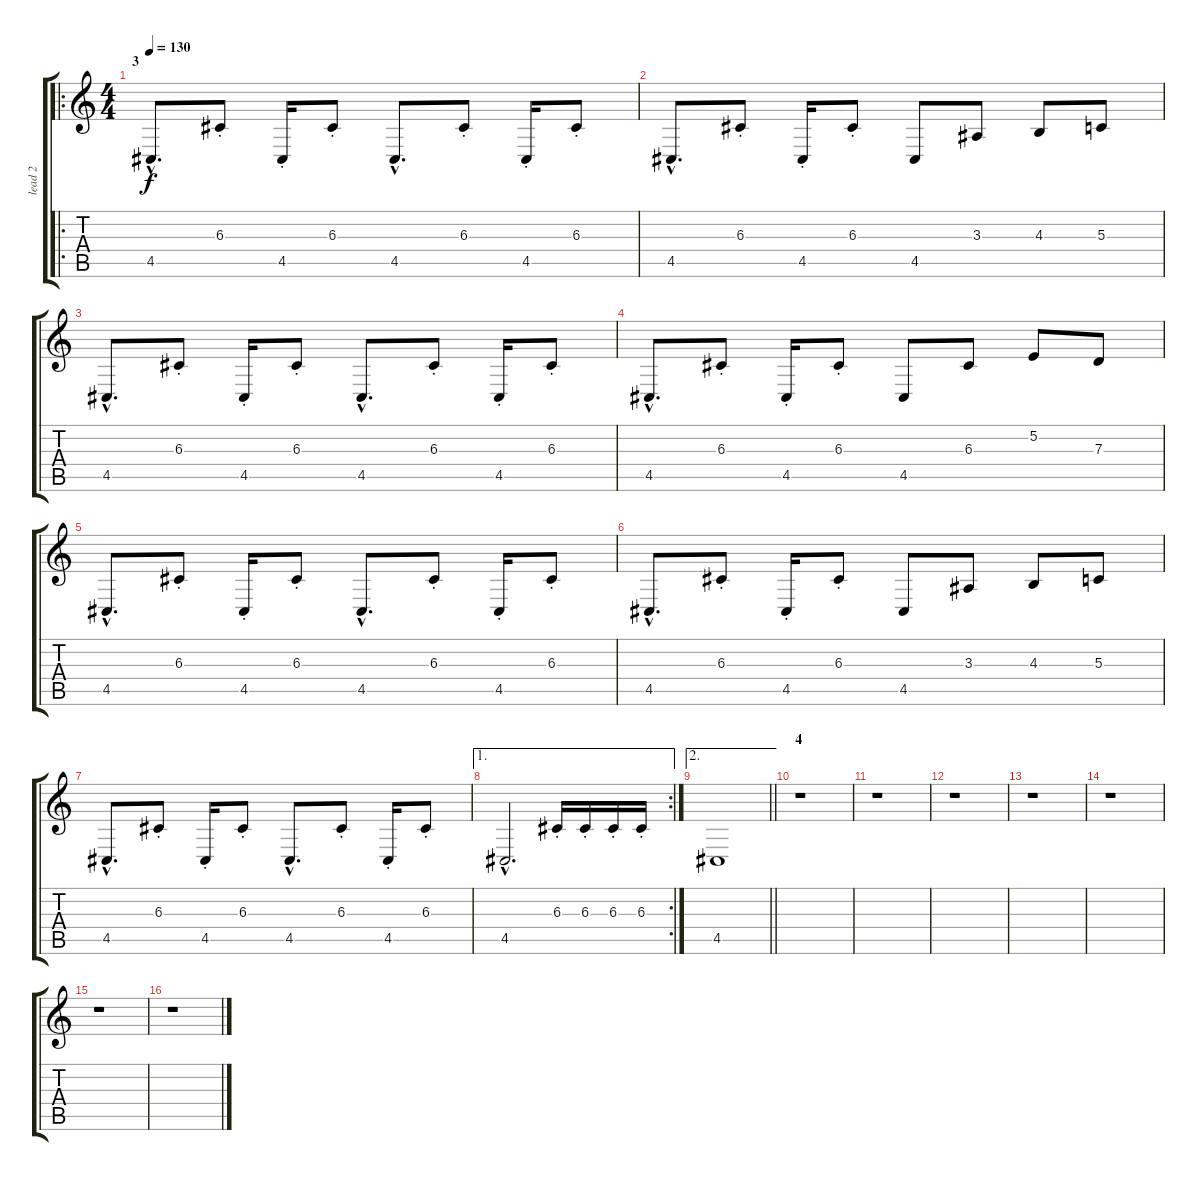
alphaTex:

\track ("lead 2" "lead 2") {instrument lead2sawtooth}
\staff {score tabs}
\tuning (E4 B3 G3 D3 A2 E2) {hide}
\ro
\ts (4 4)
\section ("" "3")
\tempo 130
\clef g2
\ks c
4.5{hac}.8{d dy f} 6.3{st}.8 4.5{st}.16 6.3{st}.8 4.5{hac}.8{d} 6.3{st}.8 4.5{st}.16 6.3{st}.8 |
4.5{hac}.8{d} 6.3{st}.8 4.5{st}.16 6.3{st}.8 4.5.8 3.3.8 4.3.8 5.3.8 |
4.5{hac}.8{d} 6.3{st}.8 4.5{st}.16 6.3{st}.8 4.5{hac}.8{d} 6.3{st}.8 4.5{st}.16 6.3{st}.8 |
4.5{hac}.8{d} 6.3{st}.8 4.5{st}.16 6.3{st}.8 4.5.8 6.3.8 5.2.8 7.3.8 |
4.5{hac}.8{d} 6.3{st}.8 4.5{st}.16 6.3{st}.8 4.5{hac}.8{d} 6.3{st}.8 4.5{st}.16 6.3{st}.8 |
4.5{hac}.8{d} 6.3{st}.8 4.5{st}.16 6.3{st}.8 4.5.8 3.3.8 4.3.8 5.3.8 |
4.5{hac}.8{d} 6.3{st}.8 4.5{st}.16 6.3{st}.8 4.5{hac}.8{d} 6.3{st}.8 4.5{st}.16 6.3{st}.8 |
\ae 1
\rc 2
4.5{hac}.2{d} 6.3{st}.16 6.3{st}.16 6.3{st}.16 6.3{st}.16 |
\ae 2
\barLineRight lightlight
4.5.1 |
\section ("" "4")
r.1 |
r.1 |
r.1 |
r.1 |
r.1 |
r.1 |
r.1
